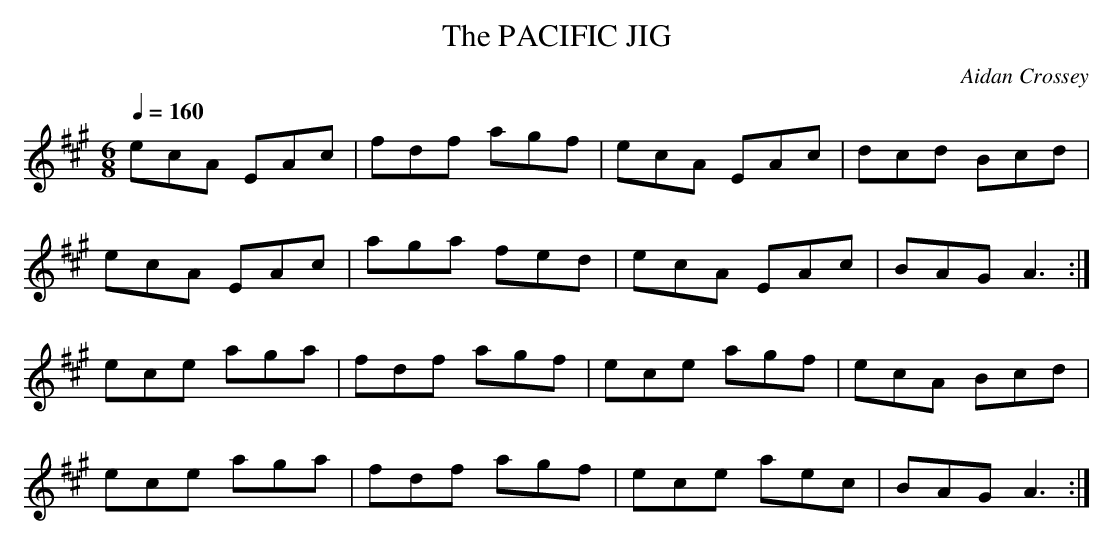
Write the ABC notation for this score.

X:1
T:PACIFIC JIG, The
C:Aidan Crossey
M:6/8
L:1/8
Q:1/4=160
K:A Major
ecA EAc|fdf agf|ecA EAc|dcd Bcd|
ecA EAc|aga fed|ecA EAc|BAG A3:|
ece aga|fdf agf|ece agf|ecA Bcd|
ece aga|fdf agf|ece aec|BAG A3:|
